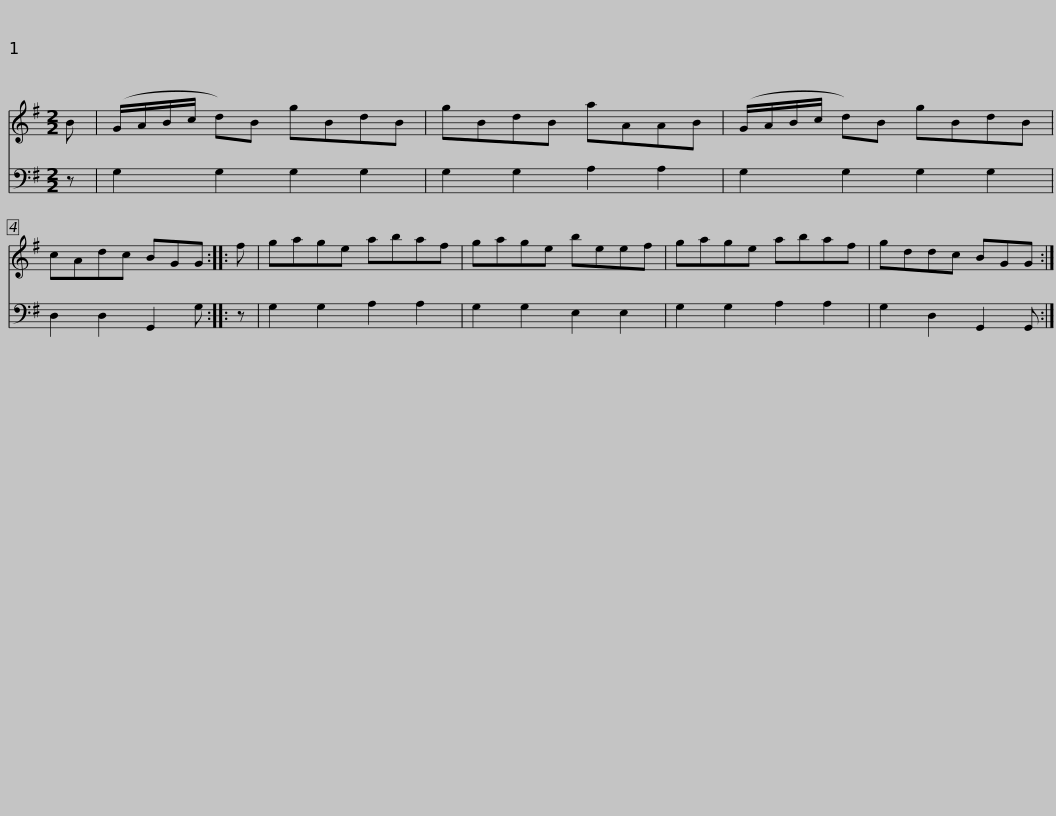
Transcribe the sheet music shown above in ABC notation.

X:1
%%score 1 2
L:1/8
M:2/2
I:linebreak $
K:G
V:1 treble
V:2 bass
V:1
 B | (G/A/B/c/ d)B gBdB | gBdB aAAB | (G/A/B/c/ d)B gBdB | cAdc BGG :: %5
 f |$ gage abaf | gage beef | gage abaf | gddc BGG :| %10
V:2
 z | G,2 G,2 G,2 G,2 | G,2 G,2 A,2 A,2 | G,2 G,2 G,2 G,2 | D,2 D,2 G,,2 G, :: %5
 z |$ G,2 G,2 A,2 A,2 | G,2 G,2 E,2 E,2 | G,2 G,2 A,2 A,2 | G,2 D,2 G,,2 G,, :| %10
